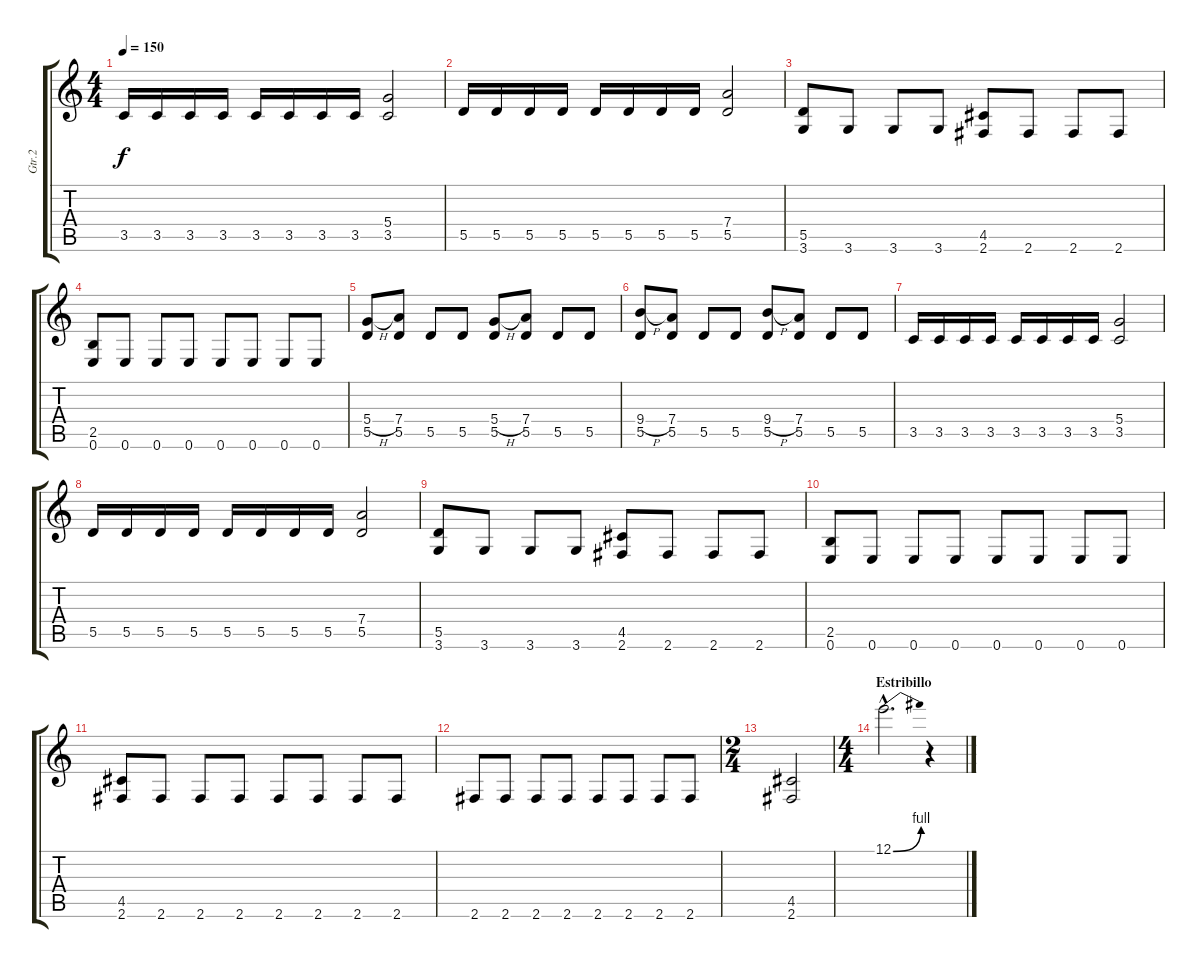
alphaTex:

\track ("Gtr.2" "Gtr.2") {instrument distortionguitar}
\staff {score tabs}
\tuning (E4 B3 G3 D3 A2 E2) {hide}
\ts (4 4)
\tempo 150
\clef g2
\ks c
3.5.16{dy f} 3.5.16 3.5.16 3.5.16 3.5.16 3.5.16 3.5.16 3.5.16 (5.4 3.5).2 |
5.5.16 5.5.16 5.5.16 5.5.16 5.5.16 5.5.16 5.5.16 5.5.16 (7.4 5.5).2 |
(5.5 3.6).8 3.6.8 3.6.8 3.6.8 (4.5 2.6).8 2.6.8 2.6.8 2.6.8 |
(2.5 0.6).8 0.6.8 0.6.8 0.6.8 0.6.8 0.6.8 0.6.8 0.6.8 |
(5.4{h} 5.5).8 (7.4 5.5).8 5.5.8 5.5.8 (5.4{h} 5.5).8 (7.4 5.5).8 5.5.8 5.5.8 |
(9.4{h} 5.5).8 (7.4 5.5).8 5.5.8 5.5.8 (9.4{h} 5.5).8 (7.4 5.5).8 5.5.8 5.5.8 |
3.5.16 3.5.16 3.5.16 3.5.16 3.5.16 3.5.16 3.5.16 3.5.16 (5.4 3.5).2 |
5.5.16 5.5.16 5.5.16 5.5.16 5.5.16 5.5.16 5.5.16 5.5.16 (7.4 5.5).2 |
(5.5 3.6).8 3.6.8 3.6.8 3.6.8 (4.5 2.6).8 2.6.8 2.6.8 2.6.8 |
(2.5 0.6).8 0.6.8 0.6.8 0.6.8 0.6.8 0.6.8 0.6.8 0.6.8 |
(4.5 2.6).8 2.6.8 2.6.8 2.6.8 2.6.8 2.6.8 2.6.8 2.6.8 |
2.6.8 2.6.8 2.6.8 2.6.8 2.6.8 2.6.8 2.6.8 2.6.8 |
\ts (2 4)
(4.5 2.6).2 |
\ts (4 4)
\section ("" "Estribillo")
12.1{be (bend 0 0 60 4) hac}.2{d} r.4
